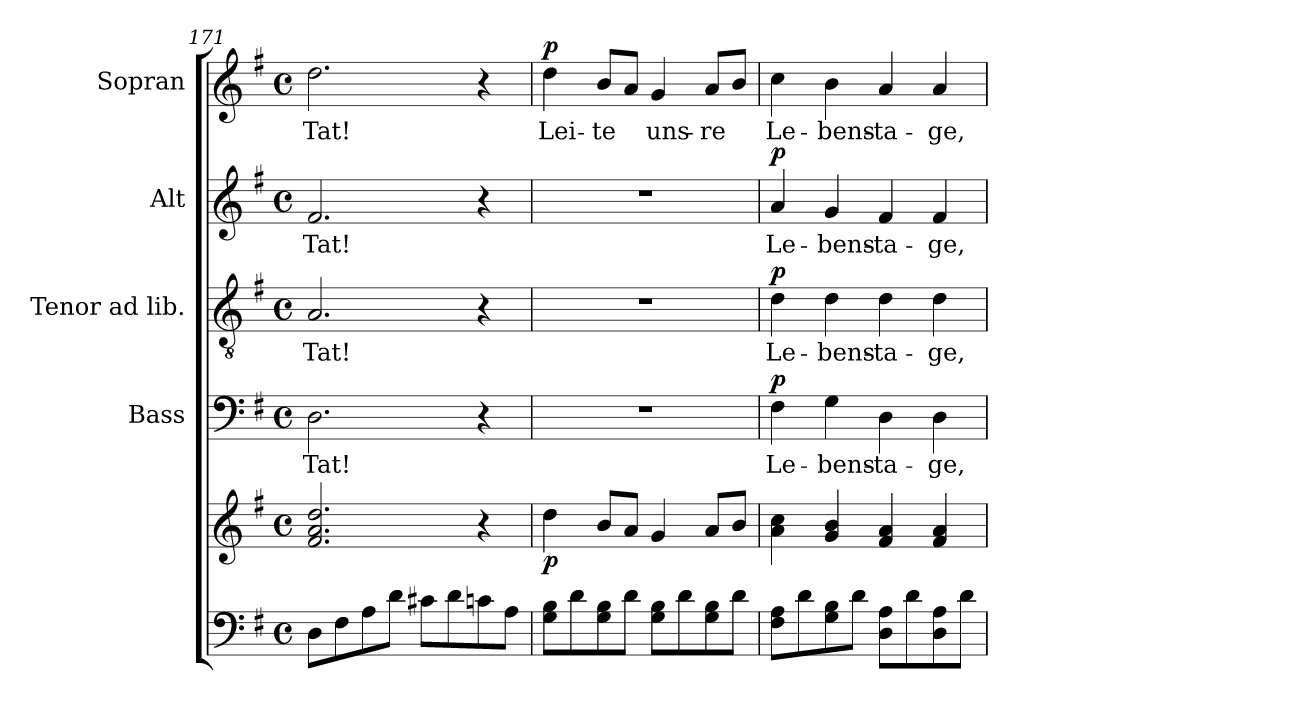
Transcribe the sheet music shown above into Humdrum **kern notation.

**kern	**kern	**dynam	**kern	**text	**dynam	**kern	**text	**dynam	**kern	**text	**dynam	**kern	**text	**dynam
*part5	*part5	*part5	*part4	*part4	*part4	*part3	*part3	*part3	*part2	*part2	*part2	*part1	*part1	*part1
*staff6	*staff5	*staff5/6	*staff4	*staff4	*staff4	*staff3	*staff3	*staff3	*staff2	*staff2	*staff2	*staff1	*staff1	*staff1
*	*	*	*I"Bass	*	*	*I"Tenor ad lib.	*	*	*I"Alt	*	*	*I"Sopran	*	*
*	*	*	*I'B.	*	*	*I'T.	*	*	*I'A.	*	*	*I'S.	*	*
*clefF4	*clefG2	*	*clefF4	*	*	*clefGv2	*	*	*clefG2	*	*	*clefG2	*	*
*k[f#]	*k[f#]	*	*k[f#]	*	*	*k[f#]	*	*	*k[f#]	*	*	*k[f#]	*	*
*G:	*G:	*	*G:	*	*	*G:	*	*	*G:	*	*	*G:	*	*
*M4/4	*M4/4	*	*M4/4	*	*	*M4/4	*	*	*M4/4	*	*	*M4/4	*	*
*met(c)	*met(c)	*	*met(c)	*	*	*met(c)	*	*	*met(c)	*	*	*met(c)	*	*
=171	=171	=171	=171	=171	=171	=171	=171	=171	=171	=171	=171	=171	=171	=171
!	!	!	!	!LO:LY:b	!	!	!LO:LY:b	!	!	!LO:LY:b	!	!	!LO:LY:b	!
8D\L	2.f#/ 2.a/ 2.dd/	.	2.D\	Tat!	.	2.A/	Tat!	.	2.f#/	Tat!	.	2.dd\	Tat!	.
8F#\	.	.	.	.	.	.	.	.	.	.	.	.	.	.
8A\	.	.	.	.	.	.	.	.	.	.	.	.	.	.
8d\J	.	.	.	.	.	.	.	.	.	.	.	.	.	.
8c#X\L	.	.	.	.	.	.	.	.	.	.	.	.	.	.
8d\	.	.	.	.	.	.	.	.	.	.	.	.	.	.
8cn\	4r	.	4r	.	.	4r	.	.	4r	.	.	4r	.	.
8A\J	.	.	.	.	.	.	.	.	.	.	.	.	.	.
!!LO:PB:g=z
=172	=172	=172	=172	=172	=172	=172	=172	=172	=172	=172	=172	=172	=172	=172
!	!	!LO:DY:b	!	!	!	!	!	!	!	!	!	!	!LO:LY:b	!LO:DY:a
8G\ 8B\L	4dd\	p	1r	.	.	1r	.	.	1r	.	.	4dd\	Lei-	p
8d\	.	.	.	.	.	.	.	.	.	.	.	.	.	.
!	!	!	!	!	!	!	!	!	!	!	!	!	!LO:LY:b	!
8G\ 8B\	8b/L	.	.	.	.	.	.	.	.	.	.	8b/L	-te	.
8d\J	8a/J	.	.	.	.	.	.	.	.	.	.	8a/J	.	.
!	!	!	!	!	!	!	!	!	!	!	!	!	!LO:LY:b	!
8G\ 8B\L	4g/	.	.	.	.	.	.	.	.	.	.	4g/	uns-	.
8d\	.	.	.	.	.	.	.	.	.	.	.	.	.	.
!	!	!	!	!	!	!	!	!	!	!	!	!	!LO:LY:b	!
8G\ 8B\	8a/L	.	.	.	.	.	.	.	.	.	.	8a/L	-re	.
8d\J	8b/J	.	.	.	.	.	.	.	.	.	.	8b/J	.	.
=173	=173	=173	=173	=173	=173	=173	=173	=173	=173	=173	=173	=173	=173	=173
!	!	!	!	!LO:LY:b	!LO:DY:a	!	!LO:LY:b	!LO:DY:a	!	!LO:LY:b	!LO:DY:a	!	!LO:LY:b	!
8F#\ 8A\L	4a\ 4cc\	.	4F#\	Le-	p	4d\	Le-	p	4a/	Le-	p	4cc\	Le-	.
8d\	.	.	.	.	.	.	.	.	.	.	.	.	.	.
!	!	!	!	!LO:LY:b	!	!	!LO:LY:b	!	!	!LO:LY:b	!	!	!LO:LY:b	!
8G\ 8B\	4g/ 4b/	.	4G\	-bens-	.	4d\	-bens-	.	4g/	-bens-	.	4b\	-bens-	.
8d\J	.	.	.	.	.	.	.	.	.	.	.	.	.	.
!	!	!	!	!LO:LY:b	!	!	!LO:LY:b	!	!	!LO:LY:b	!	!	!LO:LY:b	!
8D\ 8A\L	4f#/ 4a/	.	4D\	-ta-	.	4d\	-ta-	.	4f#/	-ta-	.	4a/	-ta-	.
8d\	.	.	.	.	.	.	.	.	.	.	.	.	.	.
!	!	!	!	!LO:LY:b	!	!	!LO:LY:b	!	!	!LO:LY:b	!	!	!LO:LY:b	!
8D\ 8A\	4f#/ 4a/	.	4D\	-ge,	.	4d\	-ge,	.	4f#/	-ge,	.	4a/	-ge,	.
8d\J	.	.	.	.	.	.	.	.	.	.	.	.	.	.
=	=	=	=	=	=	=	=	=	=	=	=	=	=	=
*-	*-	*-	*-	*-	*-	*-	*-	*-	*-	*-	*-	*-	*-	*-
